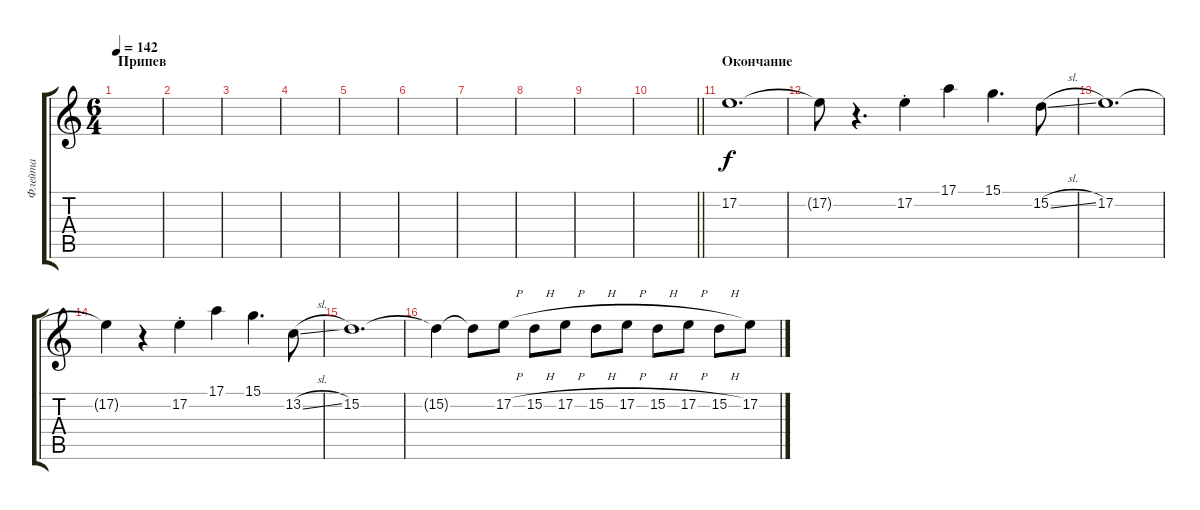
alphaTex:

\track ("Флейта" "Флейта") {instrument piccolo}
\staff {score tabs}
\tuning (E4 B3 G3 D3 A2 E2) {hide}
\ts (6 4)
\section ("" "Припев")
\tempo 142
\clef g2
\ks c
|
|
|
|
|
|
|
|
|
\barLineRight lightlight
|
\section ("" "Окончание")
17.2.1{d} |
17.2{t}.8 r.4{d} 17.2{st}.4 17.1.4 15.1.4{d} 15.2{sl}.8 |
17.2.1{d} |
17.2{t}.4 r.4 17.2{st}.4 17.1.4 15.1.4{d} 13.2{sl}.8 |
15.2.1{d} |
15.2{t}.4 15.2{t}.8 17.2{h}.8 15.2{h}.8 17.2{h}.8 15.2{h}.8 17.2{h}.8 15.2{h}.8 17.2{h}.8 15.2{h}.8 17.2.8
